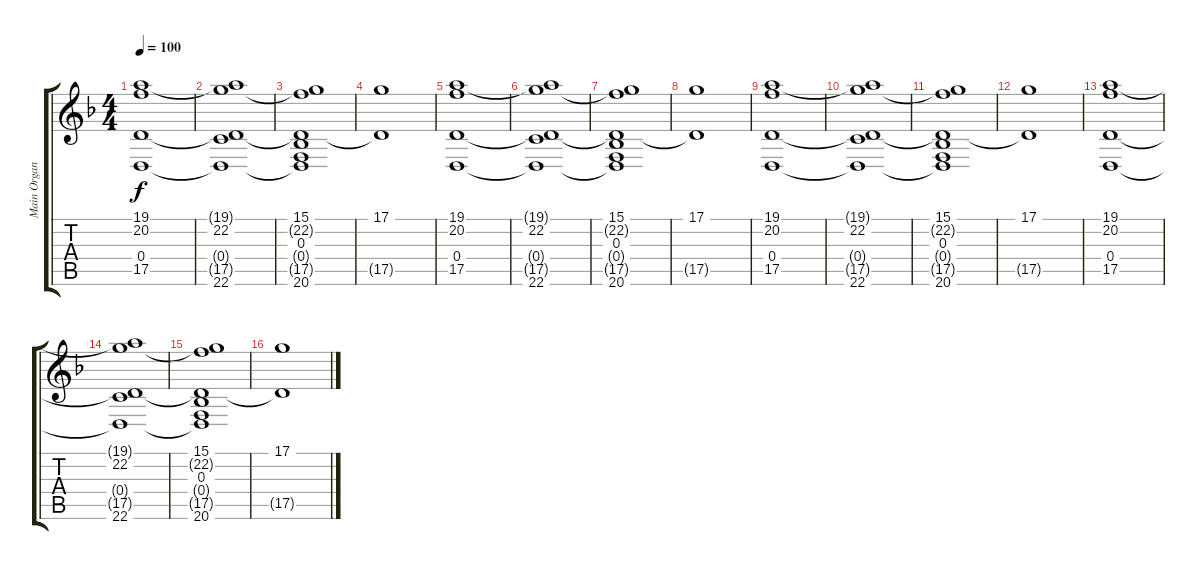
\track ("Main Organ" "Main Organ") {instrument rockorgan}
\staff {score tabs}
\tuning (D4 A3 F3 D3 A2 D2) {hide}
\ts (4 4)
\tempo 100
\clef g2
\ks dminor
(19.1 20.2 0.4 17.5).1{dy f} |
(19.1{t} 22.2 0.4{t} 17.5{t} 22.6).1 |
(15.1 22.2{t} 0.3 0.4{t} 17.5{t} 20.6).1 |
(17.1 17.5{t}).1 |
(19.1 20.2 0.4 17.5).1 |
(19.1{t} 22.2 0.4{t} 17.5{t} 22.6).1 |
(15.1 22.2{t} 0.3 0.4{t} 17.5{t} 20.6).1 |
(17.1 17.5{t}).1 |
(19.1 20.2 0.4 17.5).1 |
(19.1{t} 22.2 0.4{t} 17.5{t} 22.6).1 |
(15.1 22.2{t} 0.3 0.4{t} 17.5{t} 20.6).1 |
(17.1 17.5{t}).1 |
(19.1 20.2 0.4 17.5).1 |
(19.1{t} 22.2 0.4{t} 17.5{t} 22.6).1 |
(15.1 22.2{t} 0.3 0.4{t} 17.5{t} 20.6).1 |
(17.1 17.5{t}).1
